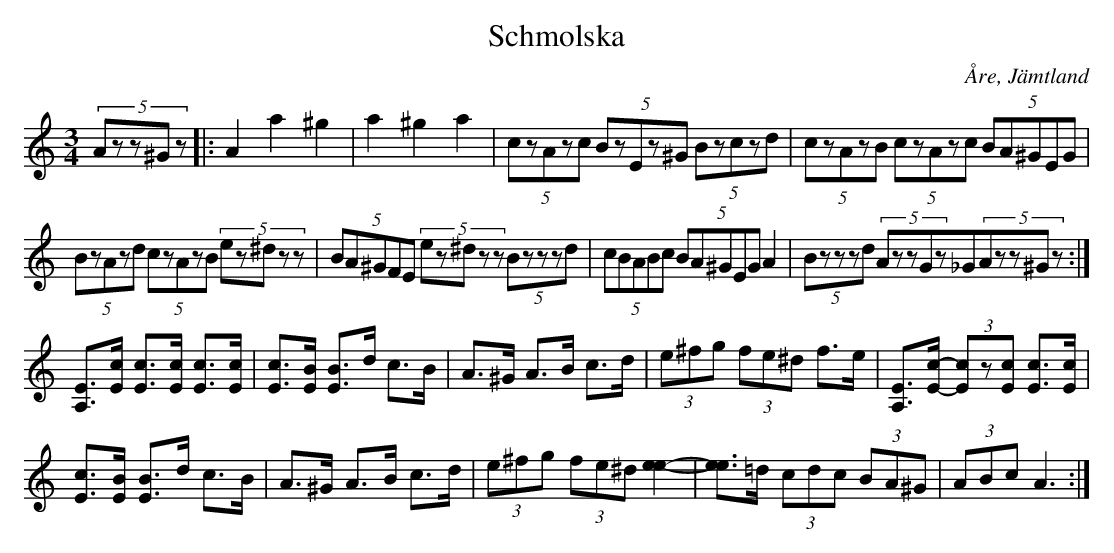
X:1
T:Schmolska
O:Åre, Jämtland
M:3/4
L:1/8
K:Am
(5:2Azz^Gz|:A2 a2 ^g2|a2 ^g2 a2|  (5:2czAzc (5:2BzEz^G (5:2Bzczd|  (5:2czAzB (5:2czAzc (5:2BA^GEG|
 (5:2BzAzd (5:2czAzB (5:2ez^dzz|  (5:2BA^GFE (5:2ez^dzz (5:2Bzzzd|  (5:2cBABc (5:2BA^GEG  A2|  (5:2Bzzzd (5:2AzzGz_G(5:2Azz^Gz  :|
[EA,]>[cE] [cE]>[cE] [cE]>[cE] | [cE]>[BE] [BE]>d c>B | A>^G A>B c>d | (3e^fg (3fe^d f>e | [EA,]>[c-E-] (3[cE]z[cE] [cE]>[cE] |
[cE]>[BE] [BE]>d c>B | A>^G A>B c>d | (3e^fg (3fe^d [e2-e2-] | [ee]>=d (3cdc (3BA^G | (3ABc A3 :|]
